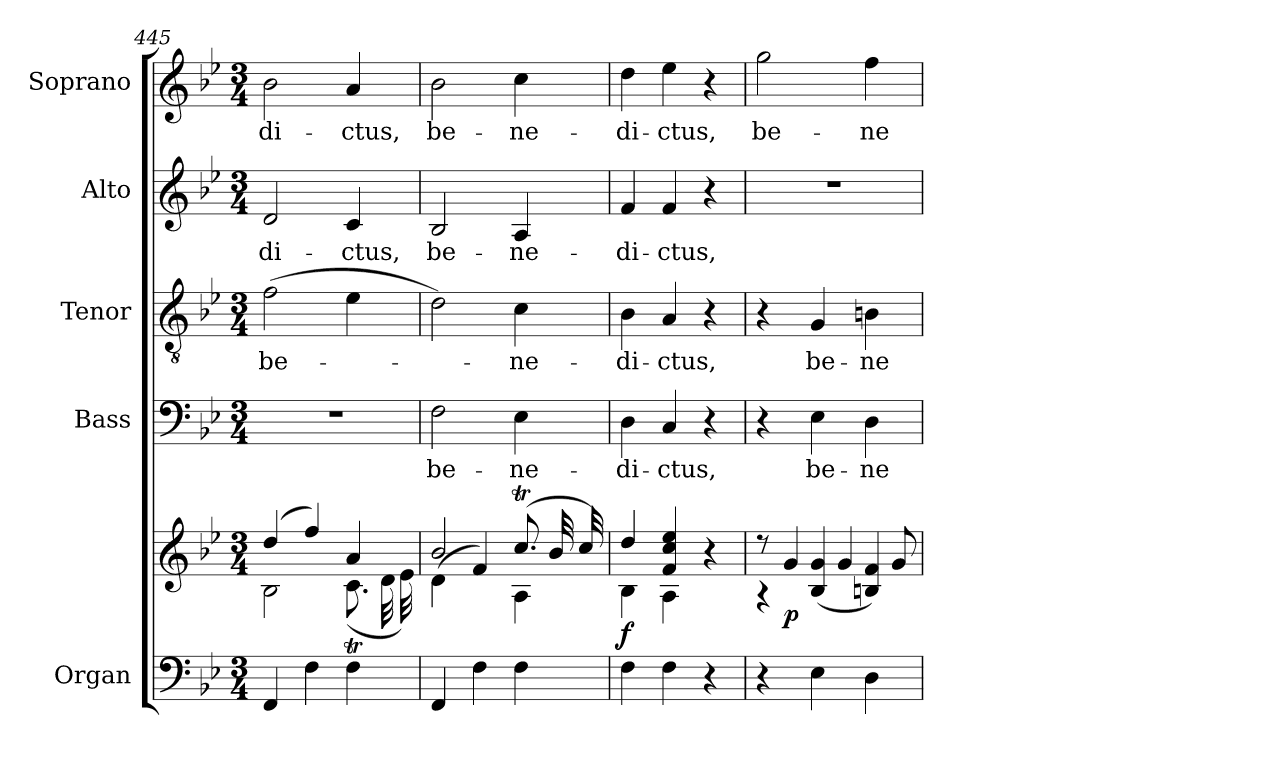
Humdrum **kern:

**kern	**kern	**dynam	**kern	**text	**kern	**text	**kern	**text	**kern	**text
*part5	*part5	*part5	*part4	*part4	*part3	*part3	*part2	*part2	*part1	*part1
*staff6	*staff5	*staff5/6	*staff4	*staff4	*staff3	*staff3	*staff2	*staff2	*staff1	*staff1
*I"Organ	*	*	*I"Bass	*	*I"Tenor	*	*I"Alto	*	*I"Soprano	*
*I'Org.	*	*	*I'B.	*	*I'T.	*	*I'A.	*	*I'S.	*
*clefF4	*clefG2	*	*clefF4	*	*clefGv2	*	*clefG2	*	*clefG2	*
*	*	*	*	*	*ITrd7c12	*	*	*	*	*
*k[b-e-]	*k[b-e-]	*	*k[b-e-]	*	*k[b-e-]	*	*k[b-e-]	*	*k[b-e-]	*
*B-:	*B-:	*	*B-:	*	*B-:	*	*B-:	*	*B-:	*
*M3/4	*M3/4	*	*M3/4	*	*M3/4	*	*M3/4	*	*M3/4	*
=445	=445	=445	=445	=445	=445	=445	=445	=445	=445	=445
*	*^	*	*	*	*	*	*	*	*	*
!	!	!	!	!LO:N:vis=1	!	!	!	!	!	!	!
!	!	!	!	!	!	!	!LO:LY:b:color=#000000	!	!	!	!
!	!	!	!	!	!	!	!	!	!LO:LY:b:color=#000000	!	!
!	!	!	!	!	!	!	!	!	!	!	!LO:LY:b:color=#000000
4FFi/	(4ddi/	2B-i\	.	2.r	.	(2Fi\	be-	2di/	-di-	2b-i\	-di-
4Fi\	4ffi/)	.	.	.	.	.	.	.	.	.	.
!	!	!	!	!	!	!	!	!	!LO:LY:b:color=#000000	!	!
!	!	!	!	!	!	!	!	!	!	!	!LO:LY:b:color=#000000
4Fi\	4ai/	(8.cTi\	.	.	.	4E-i\	.	4ci/	-ctus,	4ai/	-ctus,
.	.	32di\	.	.	.	.	.	.	.	.	.
.	.	32e-i\)	.	.	.	.	.	.	.	.	.
=446	=446	=446	=446	=446	=446	=446	=446	=446	=446	=446	=446
!	!	!	!	!	!LO:LY:b:color=#000000	!	!	!	!	!	!
!	!	!	!	!	!	!	!	!	!LO:LY:b:color=#000000	!	!
!	!	!	!	!	!	!	!	!	!	!	!LO:LY:b:color=#000000
4FFi/	2b-i/	(4di\	.	2Fi\	be-	2Di\)	.	2B-i/	be-	2b-i\	be-
4Fi\	.	4fi/)	.	.	.	.	.	.	.	.	.
!	!	!	!	!	!LO:LY:b:color=#000000	!	!	!	!	!	!
!	!	!	!	!	!	!	!LO:LY:b:color=#000000	!	!	!	!
!	!	!	!	!	!	!	!	!	!LO:LY:b:color=#000000	!	!
!	!	!	!	!	!	!	!	!	!	!	!LO:LY:b:color=#000000
4Fi\	(8.ccTi/	4Ai\	.	4E-i\	-ne-	4Ci\	-ne-	4Ai/	-ne-	4cci\	-ne-
.	32b-i/	.	.	.	.	.	.	.	.	.	.
.	32cci/)	.	.	.	.	.	.	.	.	.	.
=447	=447	=447	=447	=447	=447	=447	=447	=447	=447	=447	=447
!	!	!	!	!	!LO:LY:b:color=#000000	!	!	!	!	!	!
!	!	!	!	!	!	!	!LO:LY:b:color=#000000	!	!	!	!
!	!	!	!	!	!	!	!	!	!LO:LY:b:color=#000000	!	!
!	!	!	!	!	!	!	!	!	!	!	!LO:LY:b:color=#000000
4Fi\	4ddi/	4B-i\	f	4Di\	-di-	4BB-i\	-di-	4fi/	-di-	4ddi\	-di-
!	!	!	!	!	!LO:LY:b:color=#000000	!	!	!	!	!	!
!	!	!	!	!	!	!	!LO:LY:b:color=#000000	!	!	!	!
!	!	!	!	!	!	!	!	!	!LO:LY:b:color=#000000	!	!
!	!	!	!	!	!	!	!	!	!	!	!LO:LY:b:color=#000000
4Fi\	4fi/ 4cci 4ee-i	4Ai\	.	4Ci/	-ctus,	4AAi/	-ctus,	4fi/	-ctus,	4ee-i\	-ctus,
4r	4r	4ryy	.	4r	.	4r	.	4r	.	4r	.
=448	=448	=448	=448	=448	=448	=448	=448	=448	=448	=448	=448
!	!	!	!	!	!	!	!	!LO:N:vis=1	!	!	!
!	!	!	!	!	!	!	!	!	!	!	!LO:LY:b:color=#000000
4r	8r	4r	.	4r	.	4r	.	2.r	.	2ggi\	be-
.	4gi/	.	p	.	.	.	.	.	.	.	.
!	!	!	!	!	!LO:LY:b:color=#000000	!	!	!	!	!	!
!	!	!	!	!	!	!	!LO:LY:b:color=#000000	!	!	!	!
4E-i\	.	(4B-i/ 4gi	.	4E-i\	be-	4GGi/	be-	.	.	.	.
.	4gi/	.	.	.	.	.	.	.	.	.	.
!	!	!	!	!	!LO:LY:b:color=#000000	!	!	!	!	!	!
!	!	!	!	!	!	!	!LO:LY:b:color=#000000	!	!	!	!
!	!	!	!	!	!	!	!	!	!	!	!LO:LY:b:color=#000000
4Di\	.	4Bni/ 4fi)	.	4Di\	-ne-	4BBni\	-ne-	.	.	4ffi\	-ne-
.	8gi/	.	.	.	.	.	.	.	.	.	.
*	*v	*v	*	*	*	*	*	*	*	*	*
=	=	=	=	=	=	=	=	=	=	=
*-	*-	*-	*-	*-	*-	*-	*-	*-	*-	*-
